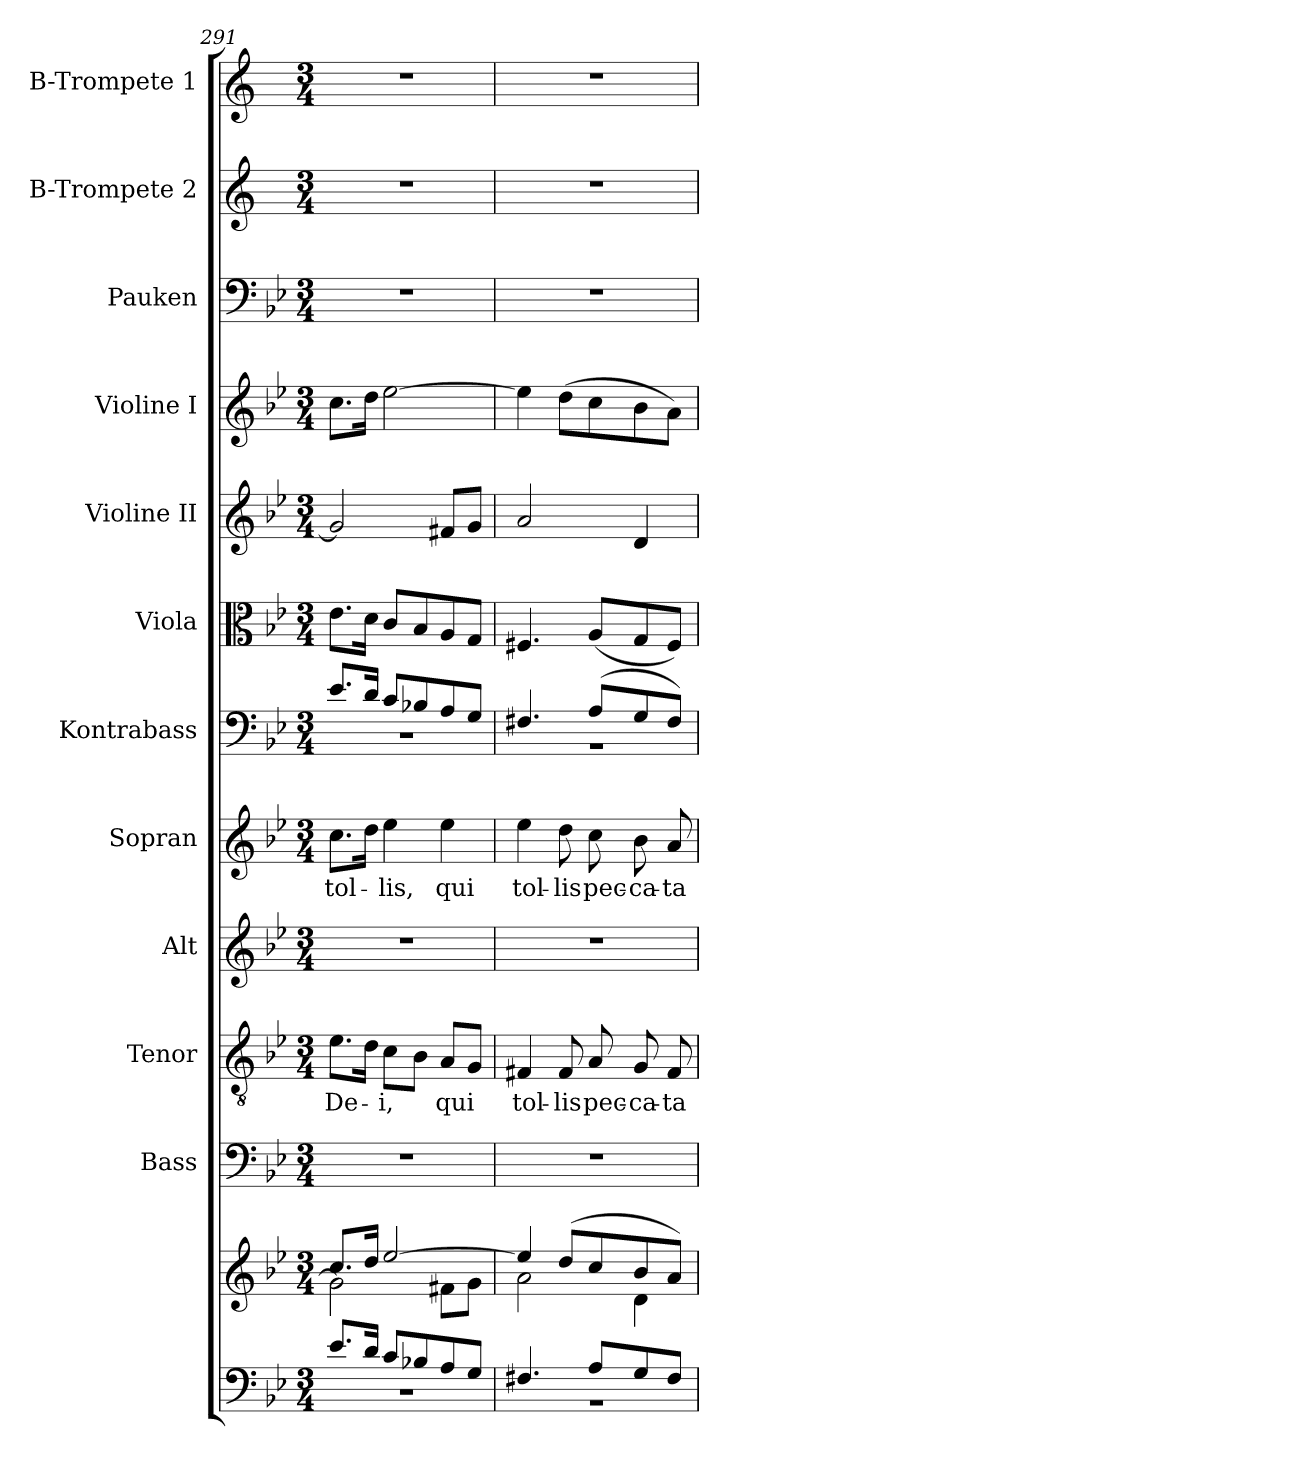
**kern	**kern	**kern	**kern	**text	**kern	**kern	**text	**kern	**kern	**kern	**kern	**kern	**kern	**kern
*part12	*part12	*part11	*part10	*part10	*part9	*part8	*part8	*part7	*part6	*part5	*part4	*part3	*part2	*part1
*staff13	*staff12	*staff11	*staff10	*staff10	*staff9	*staff8	*staff8	*staff7	*staff6	*staff5	*staff4	*staff3	*staff2	*staff1
*	*	*I"Bass	*I"Tenor	*	*I"Alt	*I"Sopran	*	*I"Kontrabass	*I"Viola	*I"Violine II	*I"Violine I	*I"Pauken	*I"B-Trompete 2	*I"B-Trompete 1
*	*	*I'B.	*I'T.	*	*I'A.	*I'S.	*	*I'Kb.	*I'Vla.	*I'Vl. II	*I'Vl. I	*I'Pk.	*I'B Trp. 2	*I'B Trp. 1
*clefF4	*clefG2	*clefF4	*clefGv2	*	*clefG2	*clefG2	*	*clefF4	*clefC3	*clefG2	*clefG2	*clefF4	*clefG2	*clefG2
*	*	*	*	*	*	*	*	*ITrd7c12	*	*	*	*	*ITrd1c2	*ITrd1c2
*k[b-e-]	*k[b-e-]	*k[b-e-]	*k[b-e-]	*	*k[b-e-]	*k[b-e-]	*	*k[b-e-]	*k[b-e-]	*k[b-e-]	*k[b-e-]	*k[b-e-]	*k[b-e-]	*k[b-e-]
*B-:	*B-:	*B-:	*B-:	*	*B-:	*B-:	*	*B-:	*B-:	*B-:	*B-:	*B-:	*B-:	*B-:
*M3/4	*M3/4	*M3/4	*M3/4	*	*M3/4	*M3/4	*	*M3/4	*M3/4	*M3/4	*M3/4	*M3/4	*M3/4	*M3/4
=291	=291	=291	=291	=291	=291	=291	=291	=291	=291	=291	=291	=291	=291	=291
*^	*	*	*	*	*	*	*	*^	*	*	*	*	*	*
!	!LO:N:vis=1	!	!	!	!LO:LY:b	!	!	!LO:LY:b	!	!LO:N:vis=1	!	!	!	!	!	!
*	*	*^	*	*	*	*	*	*	*	*	*	*	*	*	*	*
8.e-/L	2.r	8.cc/L	2g\]	2.r	8.e-\L	De-	2.r	8.cc\L	tol-	8.E-/L	2.r	8.e-\L	2g/]	8.cc\L	2.r	2.r	2.r
16d/Jk	.	16dd/Jk	.	.	16d\Jk	.	.	16dd\Jk	.	16D/Jk	.	16d\Jk	.	16dd\Jk	.	.	.
!	!	!	!	!	!	!LO:LY:b	!	!	!LO:LY:b	!	!	!	!	!	!	!	!
8c/L	.	[>2ee-/	.	.	8c\L	-i,	.	4ee-\	-lis,	8C/L	.	8c/L	.	[2ee-\	.	.	.
8B-X/	.	.	.	.	8B-\J	.	.	.	.	8BB-X/	.	8B-/	.	.	.	.	.
!	!	!	!	!	!	!LO:LY:b	!	!	!LO:LY:b	!	!	!	!	!	!	!	!
8A/	.	.	8f#X\L	.	8A/L	qui	.	4ee-\	qui	8AA/	.	8A/	8f#X/L	.	.	.	.
8G/J	.	.	8g\J	.	8G/J	.	.	.	.	8GG/J	.	8G/J	8g/J	.	.	.	.
=292	=292	=292	=292	=292	=292	=292	=292	=292	=292	=292	=292	=292	=292	=292	=292	=292	=292
!	!LO:N:vis=1	!	!	!	!	!LO:LY:b	!	!	!LO:LY:b	!	!LO:N:vis=1	!	!	!	!	!	!
4.F#X/	2.rBB	4ee-/]	2a\	2.r	4F#X/	tol-	2.r	4ee-\	tol-	4.FF#X/	2.rBB	4.F#X/	2a/	4ee-\]	2.r	2.r	2.r
!	!	!	!	!	!	!LO:LY:b	!	!	!LO:LY:b	!	!	!	!	!	!	!	!
.	.	(>8dd/L	.	.	8F#/	-lis	.	8dd\	-lis	.	.	.	.	(>8dd\L	.	.	.
!	!	!	!	!	!	!LO:LY:b	!	!	!LO:LY:b	!	!	!	!	!	!	!	!
8A/L	.	8cc/	.	.	8A/	pec-	.	8cc\	pec-	(<8AA/L	.	(<8A/L	.	8cc\	.	.	.
!	!	!	!	!	!	!LO:LY:b	!	!	!LO:LY:b	!	!	!	!	!	!	!	!
8G/	.	8b-/	4d\	.	8G/	-ca-	.	8b-\	-ca-	8GG/	.	8G/	4d/	8b-\	.	.	.
!	!	!	!	!	!	!LO:LY:b	!	!	!LO:LY:b	!	!	!	!	!	!	!	!
8F#/J	.	8a/J)	.	.	8F#/	-ta	.	8a/	-ta	8FF#/J)	.	8F#/J)	.	8a\J)	.	.	.
*v	*v	*	*	*	*	*	*	*	*	*v	*v	*	*	*	*	*	*
*	*v	*v	*	*	*	*	*	*	*	*	*	*	*	*	*
=	=	=	=	=	=	=	=	=	=	=	=	=	=	=
*-	*-	*-	*-	*-	*-	*-	*-	*-	*-	*-	*-	*-	*-	*-
